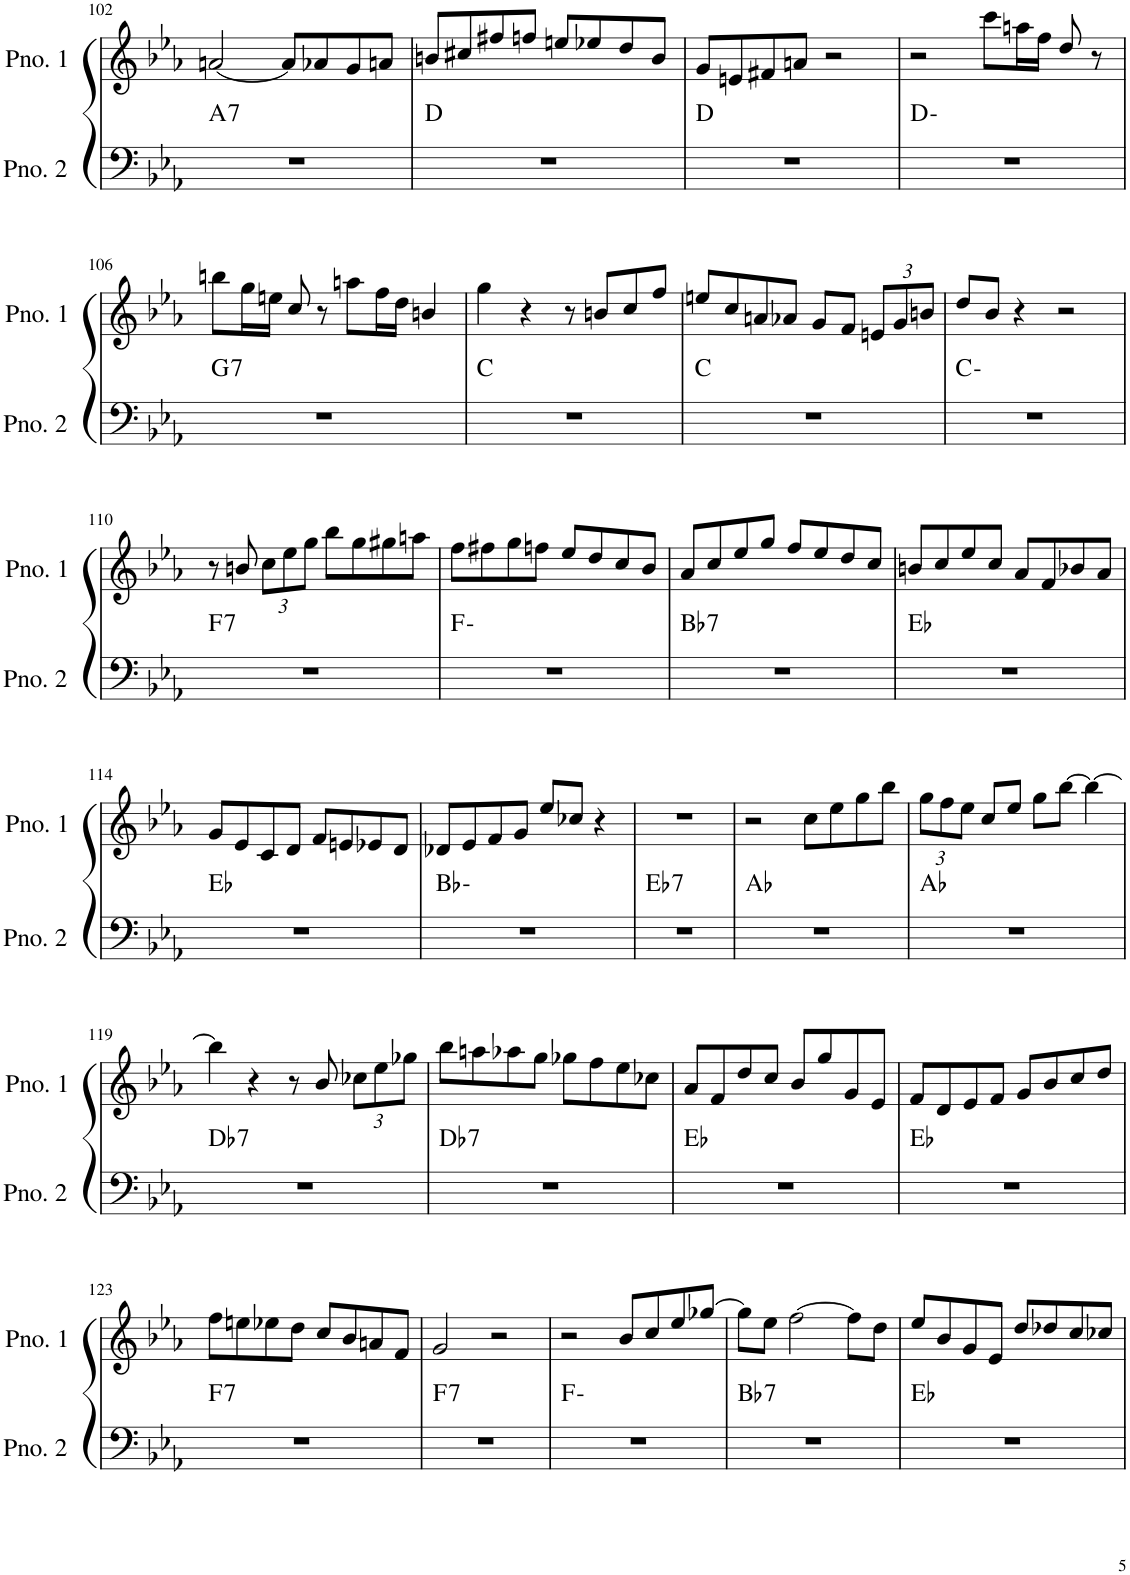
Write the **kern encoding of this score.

**kern	**harte	**kern
*part2	*part2	*part1
*staff2	*	*staff1
*I"ピアノ 2	*	*I"ピアノ 1
!!LO:PB:g=z
*clefF4	*	*clefG2
*k[b-e-a-]	*	*k[b-e-a-]
*M4/4	*	*M4/4
=102	=102	=102
!	!LO:H:kt=7	!
1r	A:7	[2an/
.	.	8a/L]
.	.	8a-X/
.	.	8g/
.	.	8an/J
=103	=103	=103
1r	D:maj	8bn/L
.	.	8cc#X/
.	.	8ff#X/
.	.	8ffn/J
.	.	8een/L
.	.	8ee-X/
.	.	8dd/
.	.	8b/J
=104	=104	=104
1r	D:maj	8g/L
.	.	8en/
.	.	8f#X/
.	.	8an/J
.	.	2r
=105	=105	=105
1r	D:min	2r
.	.	8ccc\L
.	.	16aan\L
.	.	16ff\JJ
.	.	8dd/
.	.	8r
!!LO:LB:g=z
=106	=106	=106
!	!LO:H:kt=7	!
1r	G:7	8bbn\L
.	.	16gg\L
.	.	16een\JJ
.	.	8cc/
.	.	8r
.	.	8aan\L
.	.	16ff\L
.	.	16dd\JJ
.	.	4bn/
=107	=107	=107
1r	C:maj	4gg\
.	.	4r
.	.	8r
.	.	8bn/L
.	.	8cc/
.	.	8ff/J
=108	=108	=108
1r	C:maj	8een/L
.	.	8cc/
.	.	8an/
.	.	8a-X/J
.	.	8g/L
.	.	8f/J
*	*	*Xbrackettup
.	.	12en/L
.	.	12g/
.	.	12bn/J
=109	=109	=109
1r	C:min	8dd/L
.	.	8b-/J
.	.	4r
.	.	2r
!!LO:LB:g=z
=110	=110	=110
!	!LO:H:kt=7	!
1r	F:7	8r
.	.	8bn/
.	.	12cc\L
.	.	12ee-\
.	.	12gg\J
.	.	8bb-\L
.	.	8gg\
.	.	8gg#X\
.	.	8aan\J
=111	=111	=111
1r	F:min	8ff\L
.	.	8ff#X\
.	.	8gg\
.	.	8ffn\J
.	.	8ee-/L
.	.	8dd/
.	.	8cc/
.	.	8b-/J
=112	=112	=112
!	!LO:H:kt=7	!
1r	Bb:7	8a-/L
.	.	8cc/
.	.	8ee-/
.	.	8gg/J
.	.	8ff/L
.	.	8ee-/
.	.	8dd/
.	.	8cc/J
=113	=113	=113
1r	Eb:maj	8bn/L
.	.	8cc/
.	.	8ee-/
.	.	8cc/J
.	.	8a-/L
.	.	8f/
.	.	8b-X/
.	.	8a-/J
!!LO:LB:g=z
=114	=114	=114
1r	Eb:maj	8g/L
.	.	8e-/
.	.	8c/
.	.	8d/J
.	.	8f/L
.	.	8en/
.	.	8e-X/
.	.	8d/J
=115	=115	=115
1r	Bb:min	8d-X/L
.	.	8e-/
.	.	8f/
.	.	8g/J
.	.	8ee-/L
.	.	8cc-X/J
.	.	4r
=116	=116	=116
!	!LO:H:kt=7	!
1r	Eb:7	1r
=117	=117	=117
1r	Ab:maj	2r
.	.	8cc\L
.	.	8ee-\
.	.	8gg\
.	.	8bb-\J
=118	=118	=118
1r	Ab:maj	12gg\L
.	.	12ff\
.	.	12ee-\J
.	.	8cc/L
.	.	8ee-/J
.	.	8gg\L
.	.	[8bb-\J
.	.	4bb-\_
!!LO:LB:g=z
=119	=119	=119
!	!LO:H:kt=7	!
1r	Db:7	4bb-\]
.	.	4r
.	.	8r
.	.	8b-/
.	.	12cc-X\L
.	.	12ee-\
.	.	12gg-X\J
=120	=120	=120
!	!LO:H:kt=7	!
1r	Db:7	8bb-\L
.	.	8aan\
.	.	8aa-X\
.	.	8gg\J
.	.	8gg-X\L
.	.	8ff\
.	.	8ee-\
.	.	8cc-X\J
=121	=121	=121
1r	Eb:maj	8a-/L
.	.	8f/
.	.	8dd/
.	.	8cc/J
.	.	8b-/L
.	.	8gg/
.	.	8g/
.	.	8e-/J
=122	=122	=122
1r	Eb:maj	8f/L
.	.	8d/
.	.	8e-/
.	.	8f/J
.	.	8g/L
.	.	8b-/
.	.	8cc/
.	.	8dd/J
!!LO:LB:g=z
=123	=123	=123
!	!LO:H:kt=7	!
1r	F:7	8ff\L
.	.	8een\
.	.	8ee-X\
.	.	8dd\J
.	.	8cc/L
.	.	8b-/
.	.	8an/
.	.	8f/J
=124	=124	=124
!	!LO:H:kt=7	!
1r	F:7	2g/
.	.	2r
=125	=125	=125
1r	F:min	2r
.	.	8b-/L
.	.	8cc/
.	.	8ee-/
.	.	[8gg-X/J
=126	=126	=126
!	!LO:H:kt=7	!
1r	Bb:7	8gg-\L]
.	.	8ee-\J
.	.	[2ff\
.	.	8ff\L]
.	.	8dd\J
=127	=127	=127
1r	Eb:maj	8ee-/L
.	.	8b-/
.	.	8g/
.	.	8e-/J
.	.	8dd/L
.	.	8dd-X/
.	.	8cc/
.	.	8cc-X/J
=	=	=
*-	*-	*-
